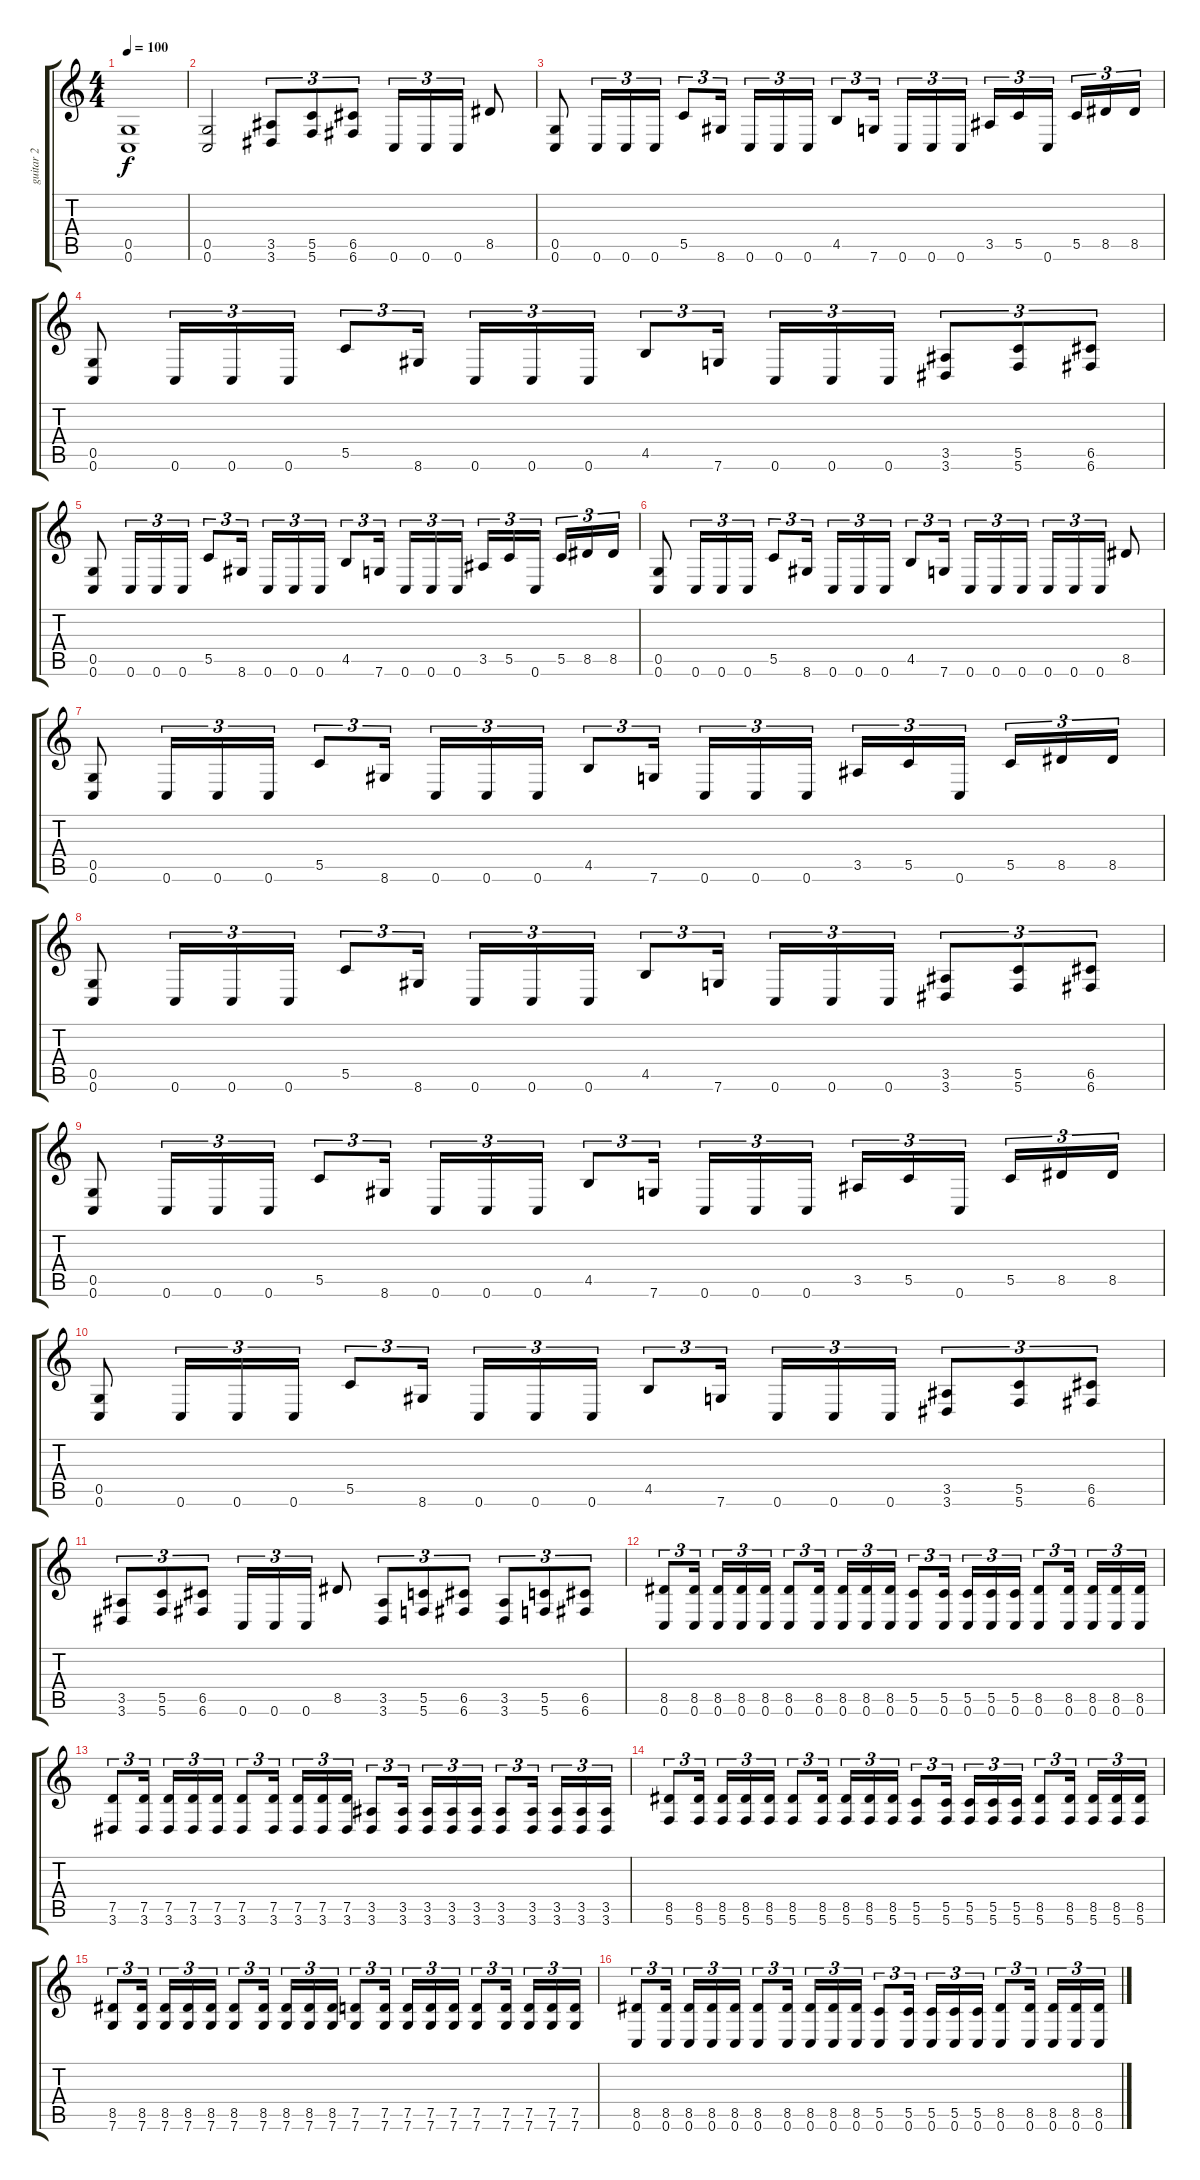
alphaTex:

\track ("guitar 2" "guitar 2") {instrument overdrivenguitar}
\staff {score tabs}
\tuning (D4 A3 F3 C3 G2 C2) {hide}
\ts (4 4)
\tempo 100
\clef g2
\ks c
(0.5 0.6).1{dy f} |
(0.5 0.6).2 (3.5 3.6).8{tu (3 2)} (5.5 5.6).8{tu (3 2)} (6.5 6.6).8{tu (3 2)} 0.6.16{tu (3 2)} 0.6.16{tu (3 2)} 0.6.16{tu (3 2)} 8.5.8 |
(0.5 0.6).8 0.6.16{tu (3 2)} 0.6.16{tu (3 2)} 0.6.16{tu (3 2)} 5.5.8{tu (3 2)} 8.6.16{tu (3 2)} 0.6.16{tu (3 2)} 0.6.16{tu (3 2)} 0.6.16{tu (3 2)} 4.5.8{tu (3 2)} 7.6.16{tu (3 2)} 0.6.16{tu (3 2)} 0.6.16{tu (3 2)} 0.6.16{tu (3 2)} 3.5.16{tu (3 2)} 5.5.16{tu (3 2)} 0.6.16{tu (3 2)} 5.5.16{tu (3 2)} 8.5.16{tu (3 2)} 8.5.16{tu (3 2)} |
(0.5 0.6).8 0.6.16{tu (3 2)} 0.6.16{tu (3 2)} 0.6.16{tu (3 2)} 5.5.8{tu (3 2)} 8.6.16{tu (3 2)} 0.6.16{tu (3 2)} 0.6.16{tu (3 2)} 0.6.16{tu (3 2)} 4.5.8{tu (3 2)} 7.6.16{tu (3 2)} 0.6.16{tu (3 2)} 0.6.16{tu (3 2)} 0.6.16{tu (3 2)} (3.5 3.6).8{tu (3 2)} (5.5 5.6).8{tu (3 2)} (6.5 6.6).8{tu (3 2)} |
(0.5 0.6).8 0.6.16{tu (3 2)} 0.6.16{tu (3 2)} 0.6.16{tu (3 2)} 5.5.8{tu (3 2)} 8.6.16{tu (3 2)} 0.6.16{tu (3 2)} 0.6.16{tu (3 2)} 0.6.16{tu (3 2)} 4.5.8{tu (3 2)} 7.6.16{tu (3 2)} 0.6.16{tu (3 2)} 0.6.16{tu (3 2)} 0.6.16{tu (3 2)} 3.5.16{tu (3 2)} 5.5.16{tu (3 2)} 0.6.16{tu (3 2)} 5.5.16{tu (3 2)} 8.5.16{tu (3 2)} 8.5.16{tu (3 2)} |
(0.5 0.6).8 0.6.16{tu (3 2)} 0.6.16{tu (3 2)} 0.6.16{tu (3 2)} 5.5.8{tu (3 2)} 8.6.16{tu (3 2)} 0.6.16{tu (3 2)} 0.6.16{tu (3 2)} 0.6.16{tu (3 2)} 4.5.8{tu (3 2)} 7.6.16{tu (3 2)} 0.6.16{tu (3 2)} 0.6.16{tu (3 2)} 0.6.16{tu (3 2)} 0.6.16{tu (3 2)} 0.6.16{tu (3 2)} 0.6.16{tu (3 2)} 8.5.8 |
(0.5 0.6).8 0.6.16{tu (3 2)} 0.6.16{tu (3 2)} 0.6.16{tu (3 2)} 5.5.8{tu (3 2)} 8.6.16{tu (3 2)} 0.6.16{tu (3 2)} 0.6.16{tu (3 2)} 0.6.16{tu (3 2)} 4.5.8{tu (3 2)} 7.6.16{tu (3 2)} 0.6.16{tu (3 2)} 0.6.16{tu (3 2)} 0.6.16{tu (3 2)} 3.5.16{tu (3 2)} 5.5.16{tu (3 2)} 0.6.16{tu (3 2)} 5.5.16{tu (3 2)} 8.5.16{tu (3 2)} 8.5.16{tu (3 2)} |
(0.5 0.6).8 0.6.16{tu (3 2)} 0.6.16{tu (3 2)} 0.6.16{tu (3 2)} 5.5.8{tu (3 2)} 8.6.16{tu (3 2)} 0.6.16{tu (3 2)} 0.6.16{tu (3 2)} 0.6.16{tu (3 2)} 4.5.8{tu (3 2)} 7.6.16{tu (3 2)} 0.6.16{tu (3 2)} 0.6.16{tu (3 2)} 0.6.16{tu (3 2)} (3.5 3.6).8{tu (3 2)} (5.5 5.6).8{tu (3 2)} (6.5 6.6).8{tu (3 2)} |
(0.5 0.6).8 0.6.16{tu (3 2)} 0.6.16{tu (3 2)} 0.6.16{tu (3 2)} 5.5.8{tu (3 2)} 8.6.16{tu (3 2)} 0.6.16{tu (3 2)} 0.6.16{tu (3 2)} 0.6.16{tu (3 2)} 4.5.8{tu (3 2)} 7.6.16{tu (3 2)} 0.6.16{tu (3 2)} 0.6.16{tu (3 2)} 0.6.16{tu (3 2)} 3.5.16{tu (3 2)} 5.5.16{tu (3 2)} 0.6.16{tu (3 2)} 5.5.16{tu (3 2)} 8.5.16{tu (3 2)} 8.5.16{tu (3 2)} |
(0.5 0.6).8 0.6.16{tu (3 2)} 0.6.16{tu (3 2)} 0.6.16{tu (3 2)} 5.5.8{tu (3 2)} 8.6.16{tu (3 2)} 0.6.16{tu (3 2)} 0.6.16{tu (3 2)} 0.6.16{tu (3 2)} 4.5.8{tu (3 2)} 7.6.16{tu (3 2)} 0.6.16{tu (3 2)} 0.6.16{tu (3 2)} 0.6.16{tu (3 2)} (3.5 3.6).8{tu (3 2)} (5.5 5.6).8{tu (3 2)} (6.5 6.6).8{tu (3 2)} |
(3.5 3.6).8{tu (3 2)} (5.5 5.6).8{tu (3 2)} (6.5 6.6).8{tu (3 2)} 0.6.16{tu (3 2)} 0.6.16{tu (3 2)} 0.6.16{tu (3 2)} 8.5.8 (3.5 3.6).8{tu (3 2)} (5.5 5.6).8{tu (3 2)} (6.5 6.6).8{tu (3 2)} (3.5 3.6).8{tu (3 2)} (5.5 5.6).8{tu (3 2)} (6.5 6.6).8{tu (3 2)} |
(8.5 0.6).8{tu (3 2)} (8.5 0.6).16{tu (3 2)} (8.5 0.6).16{tu (3 2)} (8.5 0.6).16{tu (3 2)} (8.5 0.6).16{tu (3 2)} (8.5 0.6).8{tu (3 2)} (8.5 0.6).16{tu (3 2)} (8.5 0.6).16{tu (3 2)} (8.5 0.6).16{tu (3 2)} (8.5 0.6).16{tu (3 2)} (5.5 0.6).8{tu (3 2)} (5.5 0.6).16{tu (3 2)} (5.5 0.6).16{tu (3 2)} (5.5 0.6).16{tu (3 2)} (5.5 0.6).16{tu (3 2)} (8.5 0.6).8{tu (3 2)} (8.5 0.6).16{tu (3 2)} (8.5 0.6).16{tu (3 2)} (8.5 0.6).16{tu (3 2)} (8.5 0.6).16{tu (3 2)} |
(7.5 3.6).8{tu (3 2)} (7.5 3.6).16{tu (3 2)} (7.5 3.6).16{tu (3 2)} (7.5 3.6).16{tu (3 2)} (7.5 3.6).16{tu (3 2)} (7.5 3.6).8{tu (3 2)} (7.5 3.6).16{tu (3 2)} (7.5 3.6).16{tu (3 2)} (7.5 3.6).16{tu (3 2)} (7.5 3.6).16{tu (3 2)} (3.5 3.6).8{tu (3 2)} (3.5 3.6).16{tu (3 2)} (3.5 3.6).16{tu (3 2)} (3.5 3.6).16{tu (3 2)} (3.5 3.6).16{tu (3 2)} (3.5 3.6).8{tu (3 2)} (3.5 3.6).16{tu (3 2)} (3.5 3.6).16{tu (3 2)} (3.5 3.6).16{tu (3 2)} (3.5 3.6).16{tu (3 2)} |
(8.5 5.6).8{tu (3 2)} (8.5 5.6).16{tu (3 2)} (8.5 5.6).16{tu (3 2)} (8.5 5.6).16{tu (3 2)} (8.5 5.6).16{tu (3 2)} (8.5 5.6).8{tu (3 2)} (8.5 5.6).16{tu (3 2)} (8.5 5.6).16{tu (3 2)} (8.5 5.6).16{tu (3 2)} (8.5 5.6).16{tu (3 2)} (5.5 5.6).8{tu (3 2)} (5.5 5.6).16{tu (3 2)} (5.5 5.6).16{tu (3 2)} (5.5 5.6).16{tu (3 2)} (5.5 5.6).16{tu (3 2)} (8.5 5.6).8{tu (3 2)} (8.5 5.6).16{tu (3 2)} (8.5 5.6).16{tu (3 2)} (8.5 5.6).16{tu (3 2)} (8.5 5.6).16{tu (3 2)} |
(8.5 7.6).8{tu (3 2)} (8.5 7.6).16{tu (3 2)} (8.5 7.6).16{tu (3 2)} (8.5 7.6).16{tu (3 2)} (8.5 7.6).16{tu (3 2)} (8.5 7.6).8{tu (3 2)} (8.5 7.6).16{tu (3 2)} (8.5 7.6).16{tu (3 2)} (8.5 7.6).16{tu (3 2)} (8.5 7.6).16{tu (3 2)} (7.5 7.6).8{tu (3 2)} (7.5 7.6).16{tu (3 2)} (7.5 7.6).16{tu (3 2)} (7.5 7.6).16{tu (3 2)} (7.5 7.6).16{tu (3 2)} (7.5 7.6).8{tu (3 2)} (7.5 7.6).16{tu (3 2)} (7.5 7.6).16{tu (3 2)} (7.5 7.6).16{tu (3 2)} (7.5 7.6).16{tu (3 2)} |
(8.5 0.6).8{tu (3 2)} (8.5 0.6).16{tu (3 2)} (8.5 0.6).16{tu (3 2)} (8.5 0.6).16{tu (3 2)} (8.5 0.6).16{tu (3 2)} (8.5 0.6).8{tu (3 2)} (8.5 0.6).16{tu (3 2)} (8.5 0.6).16{tu (3 2)} (8.5 0.6).16{tu (3 2)} (8.5 0.6).16{tu (3 2)} (5.5 0.6).8{tu (3 2)} (5.5 0.6).16{tu (3 2)} (5.5 0.6).16{tu (3 2)} (5.5 0.6).16{tu (3 2)} (5.5 0.6).16{tu (3 2)} (8.5 0.6).8{tu (3 2)} (8.5 0.6).16{tu (3 2)} (8.5 0.6).16{tu (3 2)} (8.5 0.6).16{tu (3 2)} (8.5 0.6).16{tu (3 2)}
